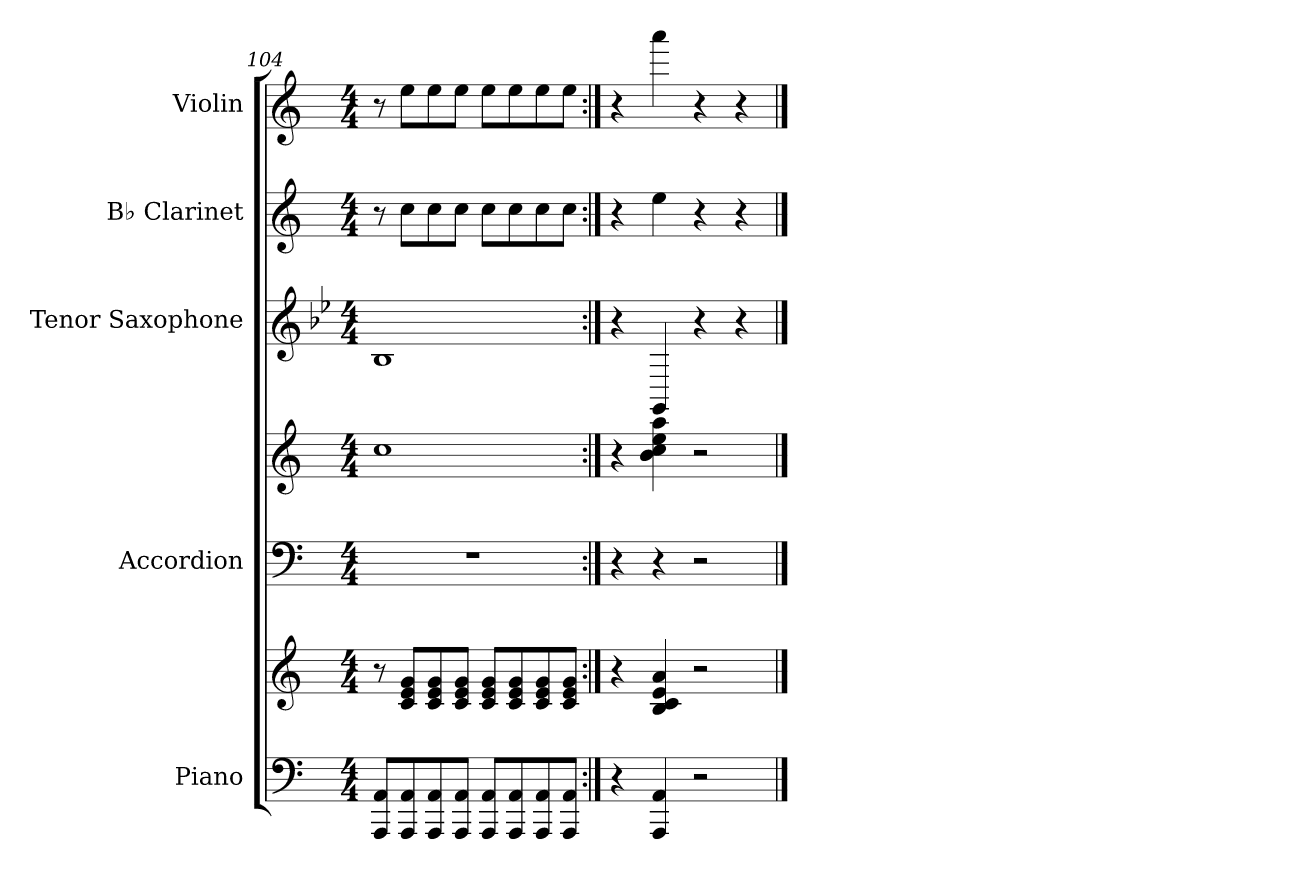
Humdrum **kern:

**kern	**kern	**kern	**kern	**kern	**kern	**kern
*part5	*part5	*part4	*part4	*part3	*part2	*part1
*staff7	*staff6	*staff5	*staff4	*staff3	*staff2	*staff1
*I"Piano	*	*I"Accordion	*	*I"Tenor Saxophone	*I"B♭ Clarinet	*I"Violin
*I'Pno.	*	*I'Acc.	*	*I'T. Sax.	*I'B♭ Cl.	*I'Vln.
!!LO:PB:g=z
*clefF4	*clefG2	*clefF4	*clefG2	*clefG2	*clefG2	*clefG2
*	*	*	*	*ITrd8c14	*ITrd1c2	*
*k[]	*k[]	*k[]	*k[]	*k[b-e-]	*k[b-e-]	*k[]
*C:	*C:	*C:	*C:	*B-:	*B-:	*C:
*M4/4	*M4/4	*M4/4	*M4/4	*M4/4	*M4/4	*M4/4
=104	=104	=104	=104	=104	=104	=104
8AAA/ 8AA/L	8r	1r	1cc	1BB-	8r	8r
8AAA/ 8AA/	8c/ 8e/ 8g/L	.	.	.	8b-\L	8ee\L
8AAA/ 8AA/	8c/ 8e/ 8g/	.	.	.	8b-\	8ee\
8AAA/ 8AA/J	8c/ 8e/ 8g/J	.	.	.	8b-\J	8ee\J
8AAA/ 8AA/L	8c/ 8e/ 8g/L	.	.	.	8b-\L	8ee\L
8AAA/ 8AA/	8c/ 8e/ 8g/	.	.	.	8b-\	8ee\
8AAA/ 8AA/	8c/ 8e/ 8g/	.	.	.	8b-\	8ee\
8AAA/ 8AA/J	8c/ 8e/ 8g/J	.	.	.	8b-\J	8ee\J
=105:|!	=105:|!	=105:|!	=105:|!	=105:|!	=105:|!	=105:|!
4r	4r	4r	4r	4r	4r	4r
4AAA/ 4AA/	4B/ 4c/ 4e/ 4a/	4r	4b\ 4cc\ 4ee\ 4aa\	4GGG/	4dd\	4aaa\
2r	2r	2r	2r	4r	4r	4r
.	.	.	.	4r	4r	4r
==	==	==	==	==	==	==
*-	*-	*-	*-	*-	*-	*-
